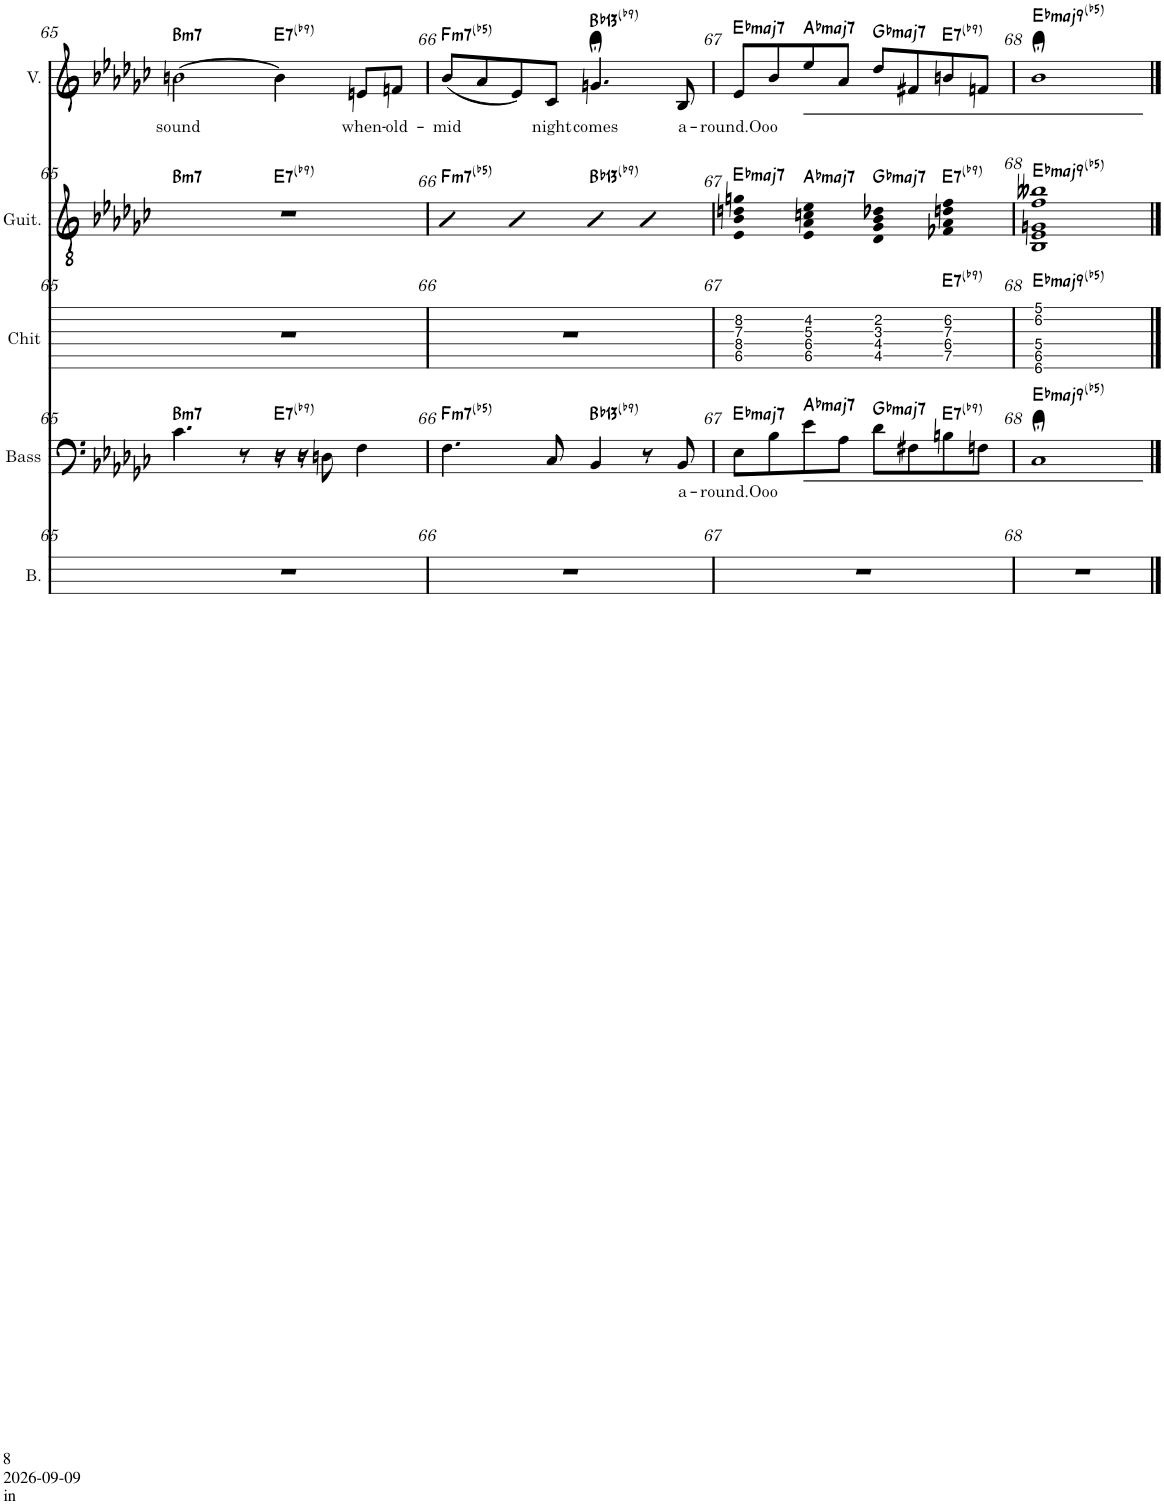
**kern	**kern	**text	**harte	**kern	**harte	**kern	**harte	**kern	**text	**harte
*part5	*part4	*part4	*part4	*part3	*part3	*part2	*part2	*part1	*part1	*part1
*staff5	*staff4	*staff4	*	*staff3	*	*staff2	*	*staff1	*staff1	*
*I"Basso elettrico	*I"Acoustic Bass	*	*	*I"Chitarra	*	*I"Acoustic Guitar	*	*I"Vocal	*	*
*I'B.	*I'Bass	*	*	*I'Chit	*	*I'Guit.	*	*I'V.	*	*
!!LO:PB:g=z
*	*clefF4	*	*	*	*	*clefGv2	*	*clefG2	*	*
*Trd7c12	*Trd7c12	*	*	*	*	*	*	*	*	*
*k[b-e-a-d-g-c-]	*k[b-e-a-d-g-c-]	*	*	*k[b-e-a-d-g-c-]	*	*k[b-e-a-d-g-c-]	*	*k[b-e-a-d-g-c-]	*	*
*M4/4	*M4/4	*	*	*M4/4	*	*M4/4	*	*M4/4	*	*
*met(c)	*met(c)	*	*	*met(c)	*	*met(c)	*	*met(c)	*	*
=65	=65	=65	=65	=65	=65	=65	=65	=65	=65	=65
!	!	!	!LO:H:kt=m7	!	!	!	!LO:H:kt=m7	!	!LO:LY:b	!LO:H:kt=m7
*	*	*	*	*	*	*^	*	*	*	*
1r	4.c-\	.	B:min7	1r	.	1r	2ryy	B:min7	[2bn\	sound	B:min7
.	8r	.	.	.	.	.	.	.	.	.	.
!	!	!	!LO:H:kt=7	!	!	!	!	!LO:H:kt=7	!	!	!LO:H:kt=7
.	16r	.	E:7(b9)	.	.	.	2ryy	E:7(b9)	4b\]	.	E:7(b9)
.	16r	.	.	.	.	.	.	.	.	.	.
.	8Dn\	.	.	.	.	.	.	.	.	.	.
!	!	!	!	!	!	!	!	!	!	!LO:LY:b	!
.	4F\	.	.	.	.	.	.	.	8en/L	when-	.
!	!	!	!	!	!	!	!	!	!	!LO:LY:b	!
.	.	.	.	.	.	.	.	.	8fn/J	-old-	.
=66	=66	=66	=66	=66	=66	=66	=66	=66	=66	=66	=66
!	!	!	!LO:H:kt=m7(b5)	!	!	!	!	!LO:H:kt=m7(b5)	!	!LO:LY:b	!LO:H:kt=m7(b5)
*	*	*	*	*	*	*v	*v	*	*	*	*
1r	4.F\	.	F:hdim7	1r	.	4B-	F:hdim7	(8b-/L	-mid	F:hdim7
.	.	.	.	.	.	.	.	8a-/	.	.
.	.	.	.	.	.	4B-	.	8e-/)	.	.
!	!	!	!	!	!	!	!	!	!LO:LY:b	!
.	8C-/	.	.	.	.	.	.	8c-/J	night	.
!	!	!	!LO:H:kt=13	!	!	!	!LO:H:kt=13	!	!LO:LY:b	!LO:H:kt=13
.	4BB-/	.	Bb:(3,5,b7,b9,11,13)	.	.	4B-	Bb:(3,5,b7,b9,11,13)	4.gn;</	comes	Bb:(3,5,b7,b9,11,13)
.	8r	.	.	.	.	4B-	.	.	.	.
!	!	!LO:LY:b	!	!	!	!	!	!	!LO:LY:b	!
.	8BB-/	a-	.	.	.	.	.	8B-/	a-	.
=67	=67	=67	=67	=67	=67	=67	=67	=67	=67	=67
!	!	!LO:LY:b	!LO:H:kt=maj7	!	!	!	!LO:H:kt=maj7	!	!LO:LY:b	!LO:H:kt=maj7
1r	8E-\L	-round.Ooo	Eb:maj7	4E- 4B- 4dn 4gn	.	4E- 4B- 4dn 4gn	Eb:maj7	8e-/L	-round.Ooo	Eb:maj7
.	8B-\	.	.	.	.	.	.	8b-/	.	.
!	!	!	!LO:H:kt=maj7	!	!	!	!LO:H:kt=maj7	!	!	!LO:H:kt=maj7
.	8e-\	.	Ab:maj7	4E- 4A- 4cn 4e-	.	4E- 4A- 4cn 4e-	Ab:maj7	8ee-/	.	Ab:maj7
.	8A-\J	.	.	.	.	.	.	8a-/J	.	.
!	!	!	!LO:H:kt=maj7	!	!	!	!LO:H:kt=maj7	!	!	!LO:H:kt=maj7
.	8d-\L	.	Gb:maj7	4D- 4G- 4B- 4d-X	.	4D- 4G- 4B- 4d-X	Gb:maj7	8dd-/L	.	Gb:maj7
.	8F#X\	.	.	.	.	.	.	8f#X/	.	.
!	!	!	!LO:H:kt=7	!	!LO:H:kt=7	!	!LO:H:kt=7	!	!	!LO:H:kt=7
.	8Bn\	.	E:7(b9)	4F-X 4A- 4dn 4f	E:7(b9)	4F-X 4A- 4dn 4f	E:7(b9)	8bn/	.	E:7(b9)
.	8Fn\J	.	.	.	.	.	.	8fn/J	.	.
=68	=68	=68	=68	=68	=68	=68	=68	=68	=68	=68
!	!	!	!LO:H:kt=maj9	!	!LO:H:kt=maj9	!	!LO:H:kt=maj9	!	!	!LO:H:kt=maj9
1r	1C-;<	.	Eb:(3,b5,7,9)	1BB- 1E- 1Gn 1f 1b--X	Eb:(3,b5,7,9)	1BB- 1E- 1Gn 1f 1b--X	Eb:(3,b5,7,9)	1b-;<	.	Eb:(3,b5,7,9)
==	==	==	==	==	==	==	==	==	==	==
*-	*-	*-	*-	*-	*-	*-	*-	*-	*-	*-
